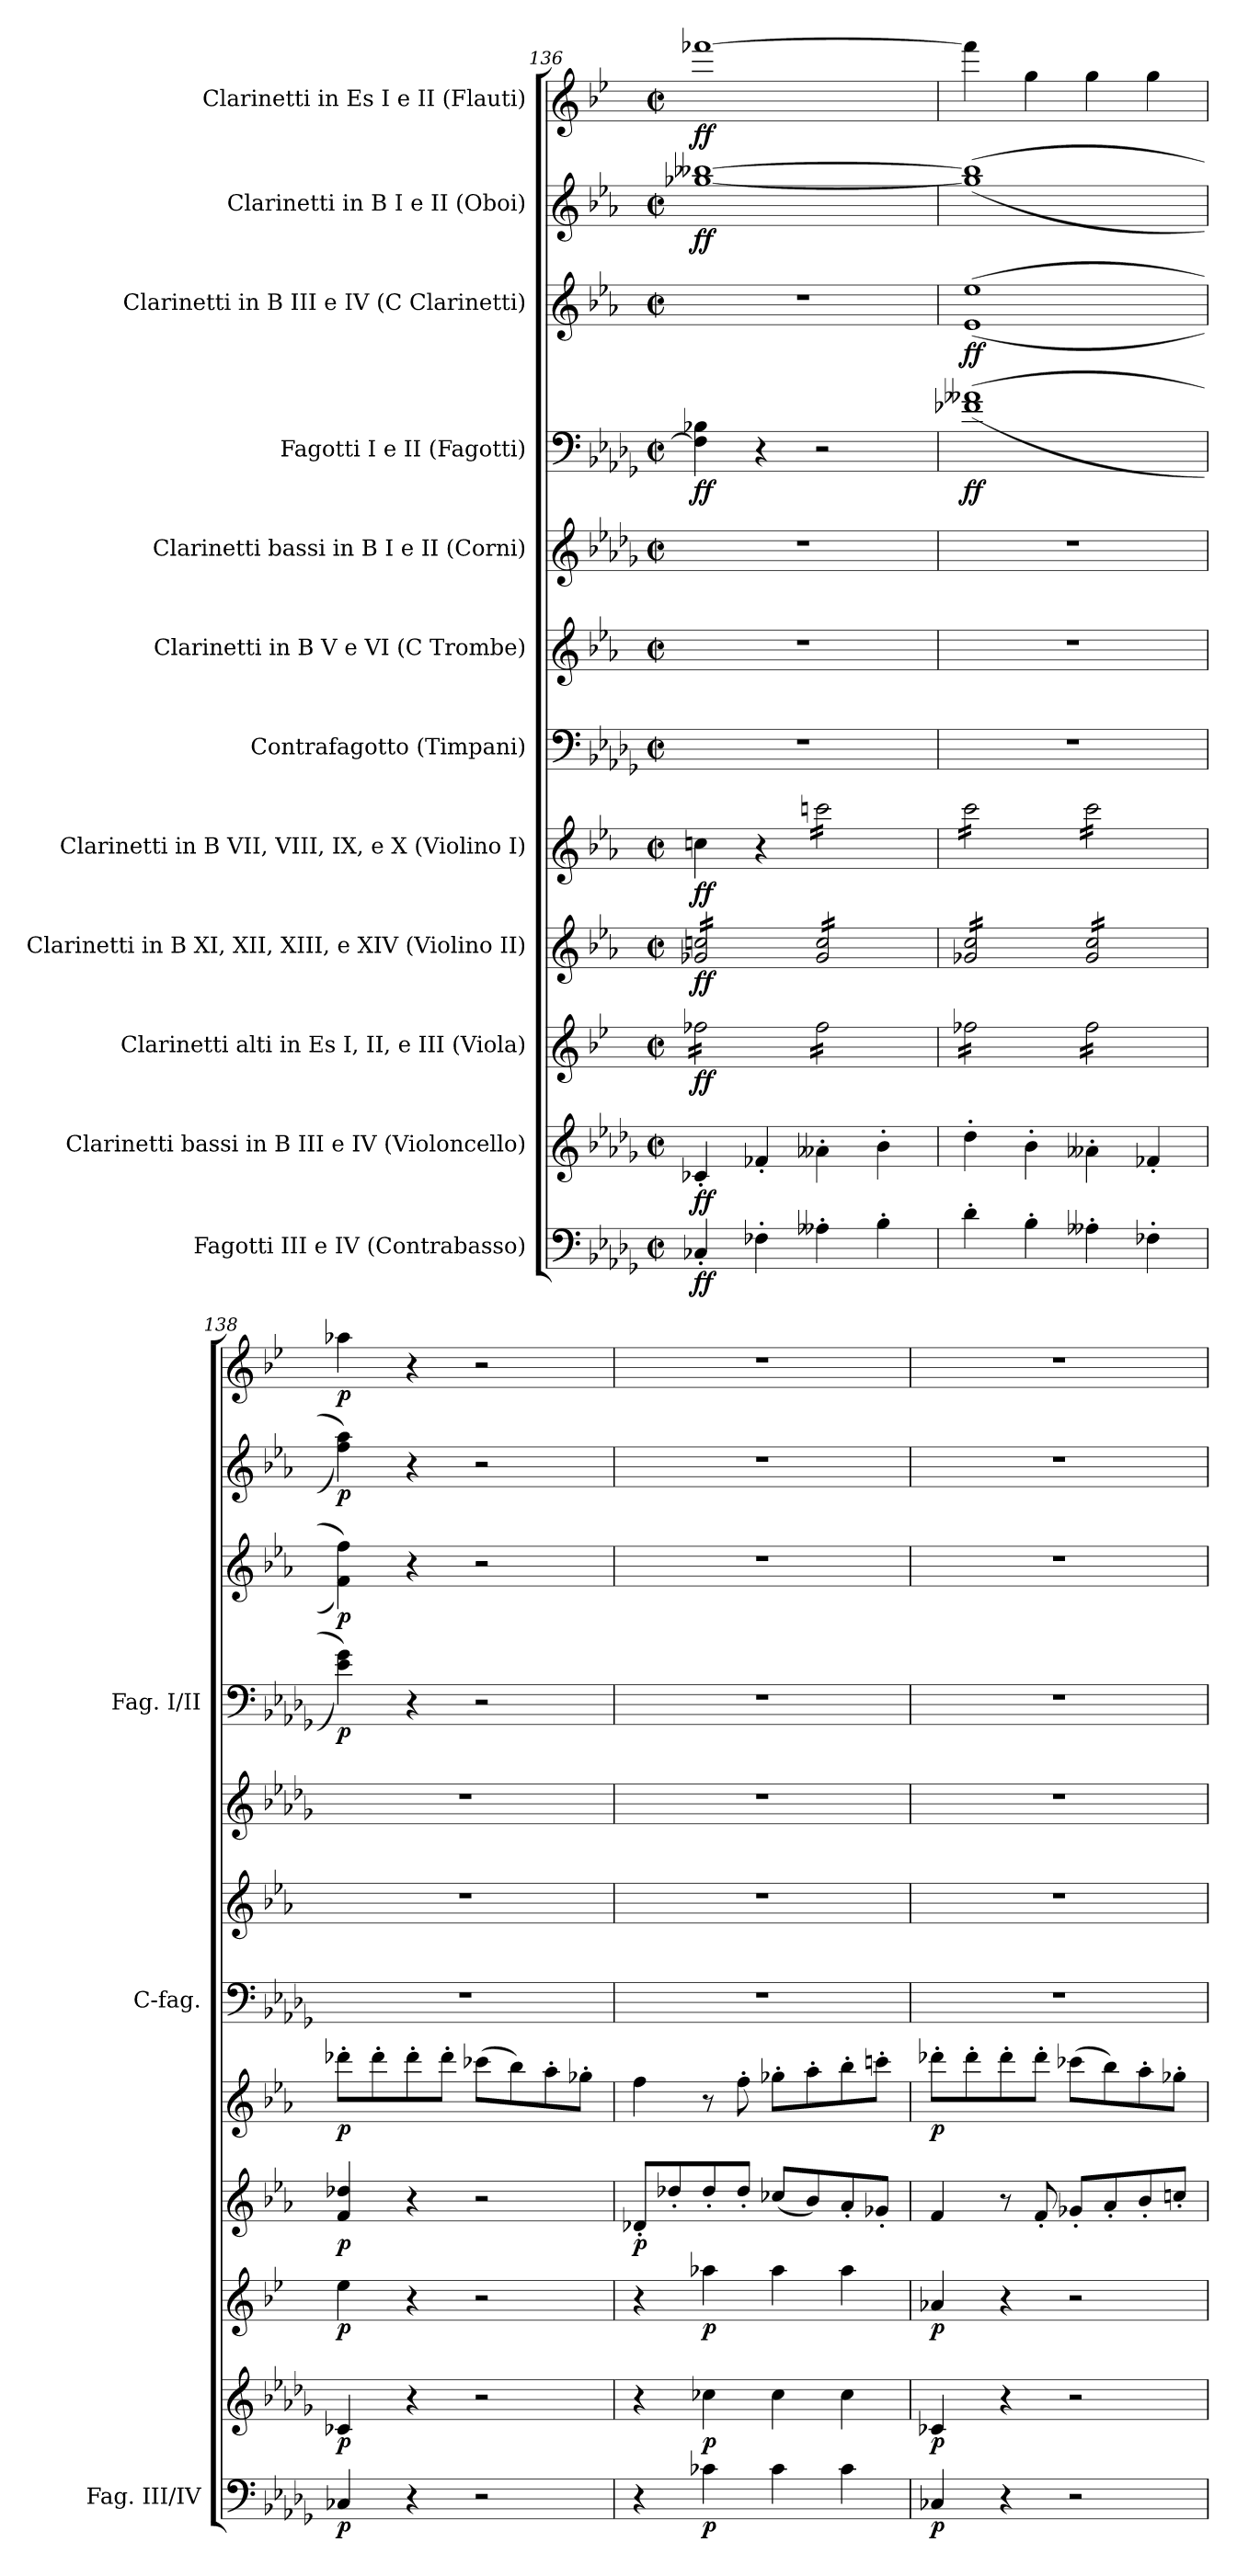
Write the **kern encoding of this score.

**kern	**dynam	**kern	**dynam	**kern	**dynam	**kern	**dynam	**kern	**dynam	**kern	**kern	**kern	**kern	**dynam	**kern	**dynam	**kern	**dynam	**kern	**dynam
*part12	*part12	*part11	*part11	*part10	*part10	*part9	*part9	*part8	*part8	*part7	*part6	*part5	*part4	*part4	*part3	*part3	*part2	*part2	*part1	*part1
*staff12	*staff12	*staff11	*staff11	*staff10	*staff10	*staff9	*staff9	*staff8	*staff8	*staff7	*staff6	*staff5	*staff4	*staff4	*staff3	*staff3	*staff2	*staff2	*staff1	*staff1
*I"Fagotti III e IV (Contrabasso)	*	*I"Clarinetti bassi in B III e IV (Violoncello)	*	*I"Clarinetti alti in Es I, II, e III (Viola)	*	*I"Clarinetti in B XI, XII, XIII, e XIV (Violino II)	*	*I"Clarinetti in B VII, VIII, IX, e X (Violino I)	*	*I"Contrafagotto (Timpani)	*I"Clarinetti in B V e VI (C Trombe)	*I"Clarinetti bassi in B I e II (Corni)	*I"Fagotti I e II (Fagotti)	*	*I"Clarinetti in B III e IV (C Clarinetti)	*	*I"Clarinetti in B I e II (Oboi)	*	*I"Clarinetti in Es I e II (Flauti)	*
*I'Fag. III/IV	*	*	*	*	*	*	*	*	*	*I'C-fag.	*	*	*I'Fag. I/II	*	*	*	*	*	*	*
*clefF4	*	*clefG2	*	*clefG2	*	*clefG2	*	*clefG2	*	*clefF4	*clefG2	*clefG2	*clefF4	*	*clefG2	*	*clefG2	*	*clefG2	*
*	*	*ITrd8c14	*	*ITrd5c9	*	*ITrd1c2	*	*ITrd1c2	*	*ITrd7c12	*ITrd1c2	*ITrd8c14	*	*	*ITrd1c2	*	*ITrd1c2	*	*ITrd-2c-3	*
*k[b-e-a-d-g-]	*	*k[b-e-a-d-g-]	*	*k[b-e-a-d-g-]	*	*k[b-e-a-d-g-]	*	*k[b-e-a-d-g-]	*	*k[b-e-a-d-g-]	*k[b-e-a-d-g-]	*k[b-e-a-d-g-]	*k[b-e-a-d-g-]	*	*k[b-e-a-d-g-]	*	*k[b-e-a-d-g-]	*	*k[b-e-a-d-g-]	*
*M2/2	*	*M2/2	*	*M2/2	*	*M2/2	*	*M2/2	*	*M2/2	*M2/2	*M2/2	*M2/2	*	*M2/2	*	*M2/2	*	*M2/2	*
*met(c|)	*	*met(c|)	*	*met(c|)	*	*met(c|)	*	*met(c|)	*	*met(c|)	*met(c|)	*met(c|)	*met(c|)	*	*met(c|)	*	*met(c|)	*	*met(c|)	*
=136	=136	=136	=136	=136	=136	=136	=136	=136	=136	=136	=136	=136	=136	=136	=136	=136	=136	=136	=136	=136
!	!LO:DY:b	!	!LO:DY:b	!	!LO:DY:b	!	!LO:DY:b	!	!LO:DY:b	!	!	!	!	!LO:DY:b	!	!	!	!LO:DY:b	!	!LO:DY:b
*	*	*	*	*tremolo	*	*	*	*	*	*	*	*	*	*	*	*	*	*	*	*
*	*	*	*	*	*	*tremolo	*	*	*	*	*	*	*	*	*	*	*	*	*	*
4C-X'/	ff	4C-X'/	ff	16a--X\LL	ff	16f-X/ 16b-X/LL	ff	4b-X\	ff	1r	1r	1r	4F-\] 4B-X\	ff	1r	.	[1ff-X [1aa--X	ff	[1aaa--X	ff
.	.	.	.	16a--X\	.	16f-X/ 16b-X/	.	.	.	.	.	.	.	.	.	.	.	.	.	.
.	.	.	.	16a--X\	.	16f-X/ 16b-X/	.	.	.	.	.	.	.	.	.	.	.	.	.	.
.	.	.	.	16a--X\	.	16f-X/ 16b-X/	.	.	.	.	.	.	.	.	.	.	.	.	.	.
4F-X'\	.	4F-X'/	.	16a--X\	.	16f-X/ 16b-X/	.	4r	.	.	.	.	4r	.	.	.	.	.	.	.
.	.	.	.	16a--X\	.	16f-X/ 16b-X/	.	.	.	.	.	.	.	.	.	.	.	.	.	.
.	.	.	.	16a--X\	.	16f-X/ 16b-X/	.	.	.	.	.	.	.	.	.	.	.	.	.	.
.	.	.	.	16a--X\JJ	.	16f-X/ 16b-X/JJ	.	.	.	.	.	.	.	.	.	.	.	.	.	.
*	*	*	*	*	*	*	*	*tremolo	*	*	*	*	*	*	*	*	*	*	*	*
4A--X'\	.	4A--X'\	.	16a--\LL	.	16f-/ 16b-/LL	.	16bb-X\LL	.	.	.	.	2r	.	.	.	.	.	.	.
.	.	.	.	16a--\	.	16f-/ 16b-/	.	16bb-X\	.	.	.	.	.	.	.	.	.	.	.	.
.	.	.	.	16a--\	.	16f-/ 16b-/	.	16bb-X\	.	.	.	.	.	.	.	.	.	.	.	.
.	.	.	.	16a--\	.	16f-/ 16b-/	.	16bb-X\	.	.	.	.	.	.	.	.	.	.	.	.
4B-'\	.	4B-'\	.	16a--\	.	16f-/ 16b-/	.	16bb-X\	.	.	.	.	.	.	.	.	.	.	.	.
.	.	.	.	16a--\	.	16f-/ 16b-/	.	16bb-X\	.	.	.	.	.	.	.	.	.	.	.	.
.	.	.	.	16a--\	.	16f-/ 16b-/	.	16bb-X\	.	.	.	.	.	.	.	.	.	.	.	.
.	.	.	.	16a--\JJ	.	16f-/ 16b-/JJ	.	16bb-X\JJ	.	.	.	.	.	.	.	.	.	.	.	.
=137	=137	=137	=137	=137	=137	=137	=137	=137	=137	=137	=137	=137	=137	=137	=137	=137	=137	=137	=137	=137
!	!	!	!	!	!	!	!	!	!	!	!	!	!	!LO:DY:b	!	!LO:DY:b	!	!	!	!
4d-'\	.	4d-'\	.	16a--X\LL	.	16f-X/ 16b-/LL	.	16bb-\LL	.	1r	1r	1r	(<(>1f-X 1a--X	ff	(<(>1d- 1dd-	ff	(>(<1ff-] 1aa--]	.	4aaa--\]	.
.	.	.	.	16a--X\	.	16f-X/ 16b-/	.	16bb-\	.	.	.	.	.	.	.	.	.	.	.	.
.	.	.	.	16a--X\	.	16f-X/ 16b-/	.	16bb-\	.	.	.	.	.	.	.	.	.	.	.	.
.	.	.	.	16a--X\	.	16f-X/ 16b-/	.	16bb-\	.	.	.	.	.	.	.	.	.	.	.	.
4B-'\	.	4B-'\	.	16a--X\	.	16f-X/ 16b-/	.	16bb-\	.	.	.	.	.	.	.	.	.	.	4bb-\	.
.	.	.	.	16a--X\	.	16f-X/ 16b-/	.	16bb-\	.	.	.	.	.	.	.	.	.	.	.	.
.	.	.	.	16a--X\	.	16f-X/ 16b-/	.	16bb-\	.	.	.	.	.	.	.	.	.	.	.	.
.	.	.	.	16a--X\JJ	.	16f-X/ 16b-/JJ	.	16bb-\JJ	.	.	.	.	.	.	.	.	.	.	.	.
4A--X'\	.	4A--X'\	.	16a--\LL	.	16f-/ 16b-/LL	.	16bb-\LL	.	.	.	.	.	.	.	.	.	.	4bb-\	.
.	.	.	.	16a--\	.	16f-/ 16b-/	.	16bb-\	.	.	.	.	.	.	.	.	.	.	.	.
.	.	.	.	16a--\	.	16f-/ 16b-/	.	16bb-\	.	.	.	.	.	.	.	.	.	.	.	.
.	.	.	.	16a--\	.	16f-/ 16b-/	.	16bb-\	.	.	.	.	.	.	.	.	.	.	.	.
4F-X'\	.	4F-X'/	.	16a--\	.	16f-/ 16b-/	.	16bb-\	.	.	.	.	.	.	.	.	.	.	4bb-\	.
.	.	.	.	16a--\	.	16f-/ 16b-/	.	16bb-\	.	.	.	.	.	.	.	.	.	.	.	.
.	.	.	.	16a--\	.	16f-/ 16b-/	.	16bb-\	.	.	.	.	.	.	.	.	.	.	.	.
.	.	.	.	16a--\JJ	.	16f-/ 16b-/JJ	.	16bb-\JJ	.	.	.	.	.	.	.	.	.	.	.	.
*	*	*	*	*	*	*	*	*Xtremolo	*	*	*	*	*	*	*	*	*	*	*	*
*	*	*	*	*	*	*Xtremolo	*	*	*	*	*	*	*	*	*	*	*	*	*	*
*	*	*	*	*Xtremolo	*	*	*	*	*	*	*	*	*	*	*	*	*	*	*	*
=138	=138	=138	=138	=138	=138	=138	=138	=138	=138	=138	=138	=138	=138	=138	=138	=138	=138	=138	=138	=138
!	!LO:DY:b	!	!LO:DY:b	!	!LO:DY:b	!	!LO:DY:b	!	!LO:DY:b	!	!	!	!	!LO:DY:b	!	!LO:DY:b	!	!LO:DY:b	!	!LO:DY:b
4C-X/	p	4C-X/	p	4g-\	p	4e-/ 4cc-X/	p	8ccc-X'\L	p	1r	1r	1r	4e-\ 4g-\))	p	4e-\ 4ee-\))	p	4ee-\ 4gg-\))	p	4ccc-X\	p
.	.	.	.	.	.	.	.	8ccc-'\	.	.	.	.	.	.	.	.	.	.	.	.
4r	.	4r	.	4r	.	4r	.	8ccc-'\	.	.	.	.	4r	.	4r	.	4r	.	4r	.
.	.	.	.	.	.	.	.	8ccc-'\J	.	.	.	.	.	.	.	.	.	.	.	.
2r	.	2r	.	2r	.	2r	.	(>8bb--X\L	.	.	.	.	2r	.	2r	.	2r	.	2r	.
.	.	.	.	.	.	.	.	8aa-\)	.	.	.	.	.	.	.	.	.	.	.	.
.	.	.	.	.	.	.	.	8gg-'\	.	.	.	.	.	.	.	.	.	.	.	.
.	.	.	.	.	.	.	.	8ff-X'\J	.	.	.	.	.	.	.	.	.	.	.	.
=139	=139	=139	=139	=139	=139	=139	=139	=139	=139	=139	=139	=139	=139	=139	=139	=139	=139	=139	=139	=139
!	!	!	!	!	!	!	!LO:DY:b	!	!	!	!	!	!	!	!	!	!	!	!	!
4r	.	4r	.	4r	.	8c-X'/L	p	4ee-\	.	1r	1r	1r	1r	.	1r	.	1r	.	1r	.
.	.	.	.	.	.	8cc-X'/	.	.	.	.	.	.	.	.	.	.	.	.	.	.
!	!LO:DY:b	!	!LO:DY:b	!	!LO:DY:b	!	!	!	!	!	!	!	!	!	!	!	!	!	!	!
4c-X\	p	4c-X\	p	4cc-X\	p	8cc-'/	.	8r	.	.	.	.	.	.	.	.	.	.	.	.
.	.	.	.	.	.	8cc-'/J	.	8ee-'\	.	.	.	.	.	.	.	.	.	.	.	.
4c-\	.	4c-\	.	4cc-\	.	(<8b--X/L	.	8ff-X'\L	.	.	.	.	.	.	.	.	.	.	.	.
.	.	.	.	.	.	8a-/)	.	8gg-'\	.	.	.	.	.	.	.	.	.	.	.	.
4c-\	.	4c-\	.	4cc-\	.	8g-'/	.	8aa-'\	.	.	.	.	.	.	.	.	.	.	.	.
.	.	.	.	.	.	8f-X'/J	.	8bb-X'\J	.	.	.	.	.	.	.	.	.	.	.	.
!!LO:PB:g=z
=140	=140	=140	=140	=140	=140	=140	=140	=140	=140	=140	=140	=140	=140	=140	=140	=140	=140	=140	=140	=140
!	!LO:DY:b	!	!LO:DY:b	!	!LO:DY:b	!	!	!	!LO:DY:b	!	!	!	!	!	!	!	!	!	!	!
4C-X/	p	4C-X/	p	4c-X/	p	4e-/	.	8ccc-X'\L	p	1r	1r	1r	1r	.	1r	.	1r	.	1r	.
.	.	.	.	.	.	.	.	8ccc-'\	.	.	.	.	.	.	.	.	.	.	.	.
4r	.	4r	.	4r	.	8r	.	8ccc-'\	.	.	.	.	.	.	.	.	.	.	.	.
.	.	.	.	.	.	8e-'/	.	8ccc-'\J	.	.	.	.	.	.	.	.	.	.	.	.
2r	.	2r	.	2r	.	8f-X'/L	.	(>8bb--X\L	.	.	.	.	.	.	.	.	.	.	.	.
.	.	.	.	.	.	8g-'/	.	8aa-\)	.	.	.	.	.	.	.	.	.	.	.	.
.	.	.	.	.	.	8a-'/	.	8gg-'\	.	.	.	.	.	.	.	.	.	.	.	.
.	.	.	.	.	.	8b-X'/J	.	8ff-X'\J	.	.	.	.	.	.	.	.	.	.	.	.
=	=	=	=	=	=	=	=	=	=	=	=	=	=	=	=	=	=	=	=	=
*-	*-	*-	*-	*-	*-	*-	*-	*-	*-	*-	*-	*-	*-	*-	*-	*-	*-	*-	*-	*-
